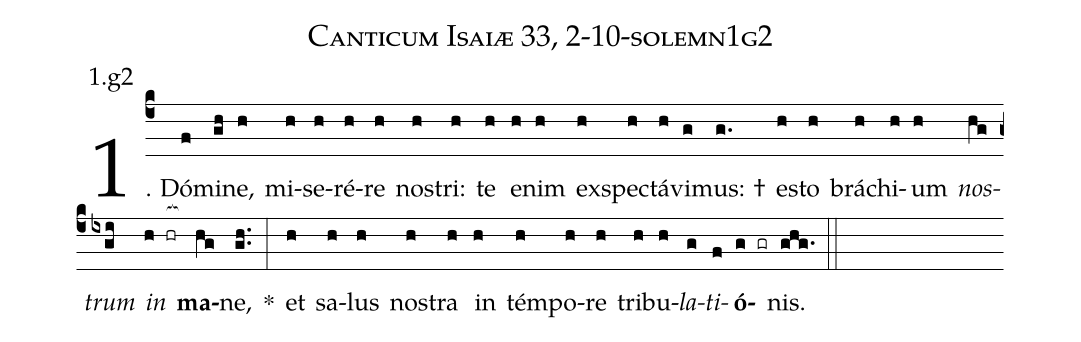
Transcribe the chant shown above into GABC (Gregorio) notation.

name: Canticum Isaiæ 33, 2-10-solemn1g2;
annotation: 1.g2;
%%
(c4)1. Dó(f)mi(gh)ne,(h) mi(h)se(h)ré(h)re(h) nos(h)tri:(h) te(h) e(h)nim(h) ex(h)spec(h)tá(h)vi(g)mus: †(g.) es(h)to(h) brá(h)chi(h)um(h) <i>nos</i>(hg)<i>trum</i>(ixgi) <i>in</i>(h hr[ocb:1{]) <b>ma</b>(hg[ocb:0}])ne,(gh..) *(:) et(h) sa(h)lus(h) nos(h)tra(h) in(h) tém(h)po(h)re(h) tri(h)bu(h)<i>la</i>(g)<i>ti</i>(f)<b>ó</b>(g gr)nis.(ghg.) (::)
